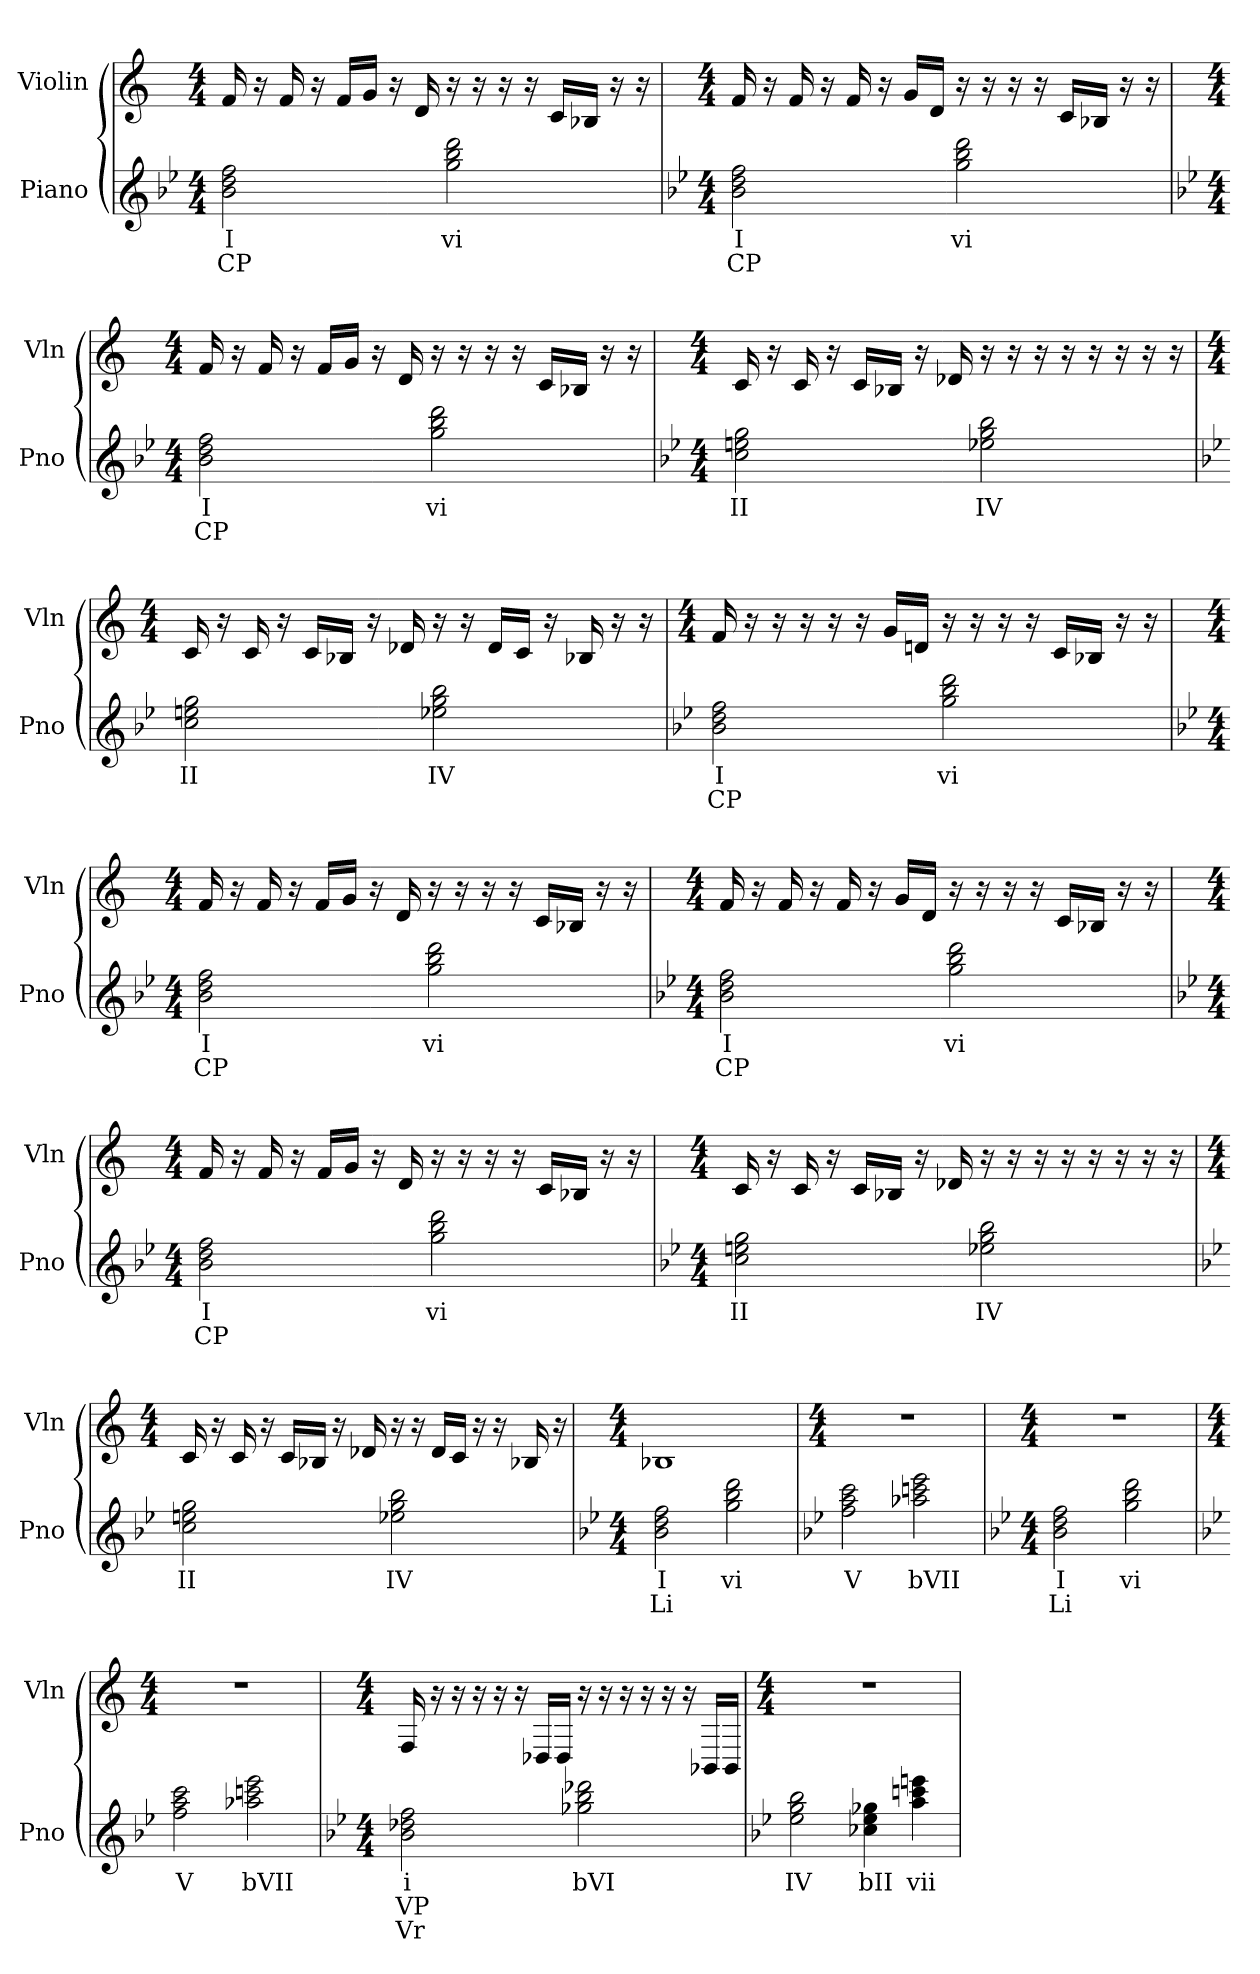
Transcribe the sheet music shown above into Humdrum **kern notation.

**kern	**text	**text	**text	**kern
*part2	*part2	*part2	*part2	*part1
*staff2	*staff2	*staff2	*staff2	*staff1
*I"Piano	*	*	*	*I"Violin
*I'Pno	*	*	*	*I'Vln
*k[b-e-]	*	*	*	*
*B-:	*	*	*	*
*M4/4	*	*	*	*M4/4
=	=	=	=	=
2b- 2dd 2ff	I	CP	.	16f
.	.	.	.	16r
.	.	.	.	16f
.	.	.	.	16r
.	.	.	.	16fLL
.	.	.	.	16gJJ
.	.	.	.	16r
.	.	.	.	16d
2gg 2bb- 2ddd	vi	.	.	16r
.	.	.	.	16r
.	.	.	.	16r
.	.	.	.	16r
.	.	.	.	16cLL
.	.	.	.	16B-XJJ
.	.	.	.	16r
.	.	.	.	16r
=	=	=	=	=
*k[b-e-]	*	*	*	*
*B-:	*	*	*	*
*M4/4	*	*	*	*M4/4
2b- 2dd 2ff	I	CP	.	16f
.	.	.	.	16r
.	.	.	.	16f
.	.	.	.	16r
.	.	.	.	16f
.	.	.	.	16r
.	.	.	.	16gLL
.	.	.	.	16dJJ
2gg 2bb- 2ddd	vi	.	.	16r
.	.	.	.	16r
.	.	.	.	16r
.	.	.	.	16r
.	.	.	.	16cLL
.	.	.	.	16B-XJJ
.	.	.	.	16r
.	.	.	.	16r
=	=	=	=	=
*k[b-e-]	*	*	*	*
*B-:	*	*	*	*
*M4/4	*	*	*	*M4/4
2b- 2dd 2ff	I	CP	.	16f
.	.	.	.	16r
.	.	.	.	16f
.	.	.	.	16r
.	.	.	.	16fLL
.	.	.	.	16gJJ
.	.	.	.	16r
.	.	.	.	16d
2gg 2bb- 2ddd	vi	.	.	16r
.	.	.	.	16r
.	.	.	.	16r
.	.	.	.	16r
.	.	.	.	16cLL
.	.	.	.	16B-XJJ
.	.	.	.	16r
.	.	.	.	16r
=	=	=	=	=
*k[b-e-]	*	*	*	*
*B-:	*	*	*	*
*M4/4	*	*	*	*M4/4
2cc 2een 2gg	II	.	.	16c
.	.	.	.	16r
.	.	.	.	16c
.	.	.	.	16r
.	.	.	.	16cLL
.	.	.	.	16B-XJJ
.	.	.	.	16r
.	.	.	.	16d-X
2ee-X 2gg 2bb-	IV	.	.	16r
.	.	.	.	16r
.	.	.	.	16r
.	.	.	.	16r
.	.	.	.	16r
.	.	.	.	16r
.	.	.	.	16r
.	.	.	.	16r
=	=	=	=	=
*k[b-e-]	*	*	*	*
*B-:	*	*	*	*
*	*	*	*	*M4/4
2cc 2een 2gg	II	.	.	16c
.	.	.	.	16r
.	.	.	.	16c
.	.	.	.	16r
.	.	.	.	16cLL
.	.	.	.	16B-XJJ
.	.	.	.	16r
.	.	.	.	16d-X
2ee-X 2gg 2bb-	IV	.	.	16r
.	.	.	.	16r
.	.	.	.	16d-LL
.	.	.	.	16cJJ
.	.	.	.	16r
.	.	.	.	16B-X
.	.	.	.	16r
.	.	.	.	16r
=	=	=	=	=
*k[b-e-]	*	*	*	*
*B-:	*	*	*	*
*	*	*	*	*M4/4
2b- 2dd 2ff	I	CP	.	16f
.	.	.	.	16r
.	.	.	.	16r
.	.	.	.	16r
.	.	.	.	16r
.	.	.	.	16r
.	.	.	.	16gLL
.	.	.	.	16dnJJ
2gg 2bb- 2ddd	vi	.	.	16r
.	.	.	.	16r
.	.	.	.	16r
.	.	.	.	16r
.	.	.	.	16cLL
.	.	.	.	16B-XJJ
.	.	.	.	16r
.	.	.	.	16r
=	=	=	=	=
*k[b-e-]	*	*	*	*
*B-:	*	*	*	*
*M4/4	*	*	*	*M4/4
2b- 2dd 2ff	I	CP	.	16f
.	.	.	.	16r
.	.	.	.	16f
.	.	.	.	16r
.	.	.	.	16fLL
.	.	.	.	16gJJ
.	.	.	.	16r
.	.	.	.	16d
2gg 2bb- 2ddd	vi	.	.	16r
.	.	.	.	16r
.	.	.	.	16r
.	.	.	.	16r
.	.	.	.	16cLL
.	.	.	.	16B-XJJ
.	.	.	.	16r
.	.	.	.	16r
=	=	=	=	=
*k[b-e-]	*	*	*	*
*B-:	*	*	*	*
*M4/4	*	*	*	*M4/4
2b- 2dd 2ff	I	CP	.	16f
.	.	.	.	16r
.	.	.	.	16f
.	.	.	.	16r
.	.	.	.	16f
.	.	.	.	16r
.	.	.	.	16gLL
.	.	.	.	16dJJ
2gg 2bb- 2ddd	vi	.	.	16r
.	.	.	.	16r
.	.	.	.	16r
.	.	.	.	16r
.	.	.	.	16cLL
.	.	.	.	16B-XJJ
.	.	.	.	16r
.	.	.	.	16r
=	=	=	=	=
*k[b-e-]	*	*	*	*
*B-:	*	*	*	*
*M4/4	*	*	*	*M4/4
2b- 2dd 2ff	I	CP	.	16f
.	.	.	.	16r
.	.	.	.	16f
.	.	.	.	16r
.	.	.	.	16fLL
.	.	.	.	16gJJ
.	.	.	.	16r
.	.	.	.	16d
2gg 2bb- 2ddd	vi	.	.	16r
.	.	.	.	16r
.	.	.	.	16r
.	.	.	.	16r
.	.	.	.	16cLL
.	.	.	.	16B-XJJ
.	.	.	.	16r
.	.	.	.	16r
=	=	=	=	=
*k[b-e-]	*	*	*	*
*B-:	*	*	*	*
*M4/4	*	*	*	*M4/4
2cc 2een 2gg	II	.	.	16c
.	.	.	.	16r
.	.	.	.	16c
.	.	.	.	16r
.	.	.	.	16cLL
.	.	.	.	16B-XJJ
.	.	.	.	16r
.	.	.	.	16d-X
2ee-X 2gg 2bb-	IV	.	.	16r
.	.	.	.	16r
.	.	.	.	16r
.	.	.	.	16r
.	.	.	.	16r
.	.	.	.	16r
.	.	.	.	16r
.	.	.	.	16r
=	=	=	=	=
*k[b-e-]	*	*	*	*
*B-:	*	*	*	*
*	*	*	*	*M4/4
2cc 2een 2gg	II	.	.	16c
.	.	.	.	16r
.	.	.	.	16c
.	.	.	.	16r
.	.	.	.	16cLL
.	.	.	.	16B-XJJ
.	.	.	.	16r
.	.	.	.	16d-X
2ee-X 2gg 2bb-	IV	.	.	16r
.	.	.	.	16r
.	.	.	.	16d-LL
.	.	.	.	16cJJ
.	.	.	.	16r
.	.	.	.	16r
.	.	.	.	16B-X
.	.	.	.	16r
=	=	=	=	=
*k[b-e-]	*	*	*	*
*B-:	*	*	*	*
*M4/4	*	*	*	*M4/4
2b- 2dd 2ff	I	Li	.	1B-X
2gg 2bb- 2ddd	vi	.	.	.
=	=	=	=	=
*k[b-e-]	*	*	*	*
*B-:	*	*	*	*
*	*	*	*	*M4/4
2ff 2aa 2ccc	V	.	.	1r
2aa-X 2cccn 2eee-	bVII	.	.	.
=	=	=	=	=
*k[b-e-]	*	*	*	*
*B-:	*	*	*	*
*M4/4	*	*	*	*M4/4
2b- 2dd 2ff	I	Li	.	1r
2gg 2bb- 2ddd	vi	.	.	.
=	=	=	=	=
*k[b-e-]	*	*	*	*
*B-:	*	*	*	*
*	*	*	*	*M4/4
2ff 2aa 2ccc	V	.	.	1r
2aa-X 2cccn 2eee-	bVII	.	.	.
=	=	=	=	=
*k[b-e-]	*	*	*	*
*B-:	*	*	*	*
*M4/4	*	*	*	*M4/4
2b- 2dd-X 2ff	i	VP	Vr	16F
.	.	.	.	16r
.	.	.	.	16r
.	.	.	.	16r
.	.	.	.	16r
.	.	.	.	16r
.	.	.	.	16D-XLL
.	.	.	.	16D-JJ
2gg-X 2bb- 2ddd-X	bVI	.	.	16r
.	.	.	.	16r
.	.	.	.	16r
.	.	.	.	16r
.	.	.	.	16r
.	.	.	.	16r
.	.	.	.	16BB-XLL
.	.	.	.	16BB-JJ
=	=	=	=	=
*k[b-e-]	*	*	*	*
*B-:	*	*	*	*
*	*	*	*	*M4/4
2ee- 2gg 2bb-	IV	.	.	1r
4cc-X 4ee- 4gg-X	bII	.	.	.
4aa 4cccn 4eeen	vii	.	.	.
=	=	=	=	=
*-	*-	*-	*-	*-
